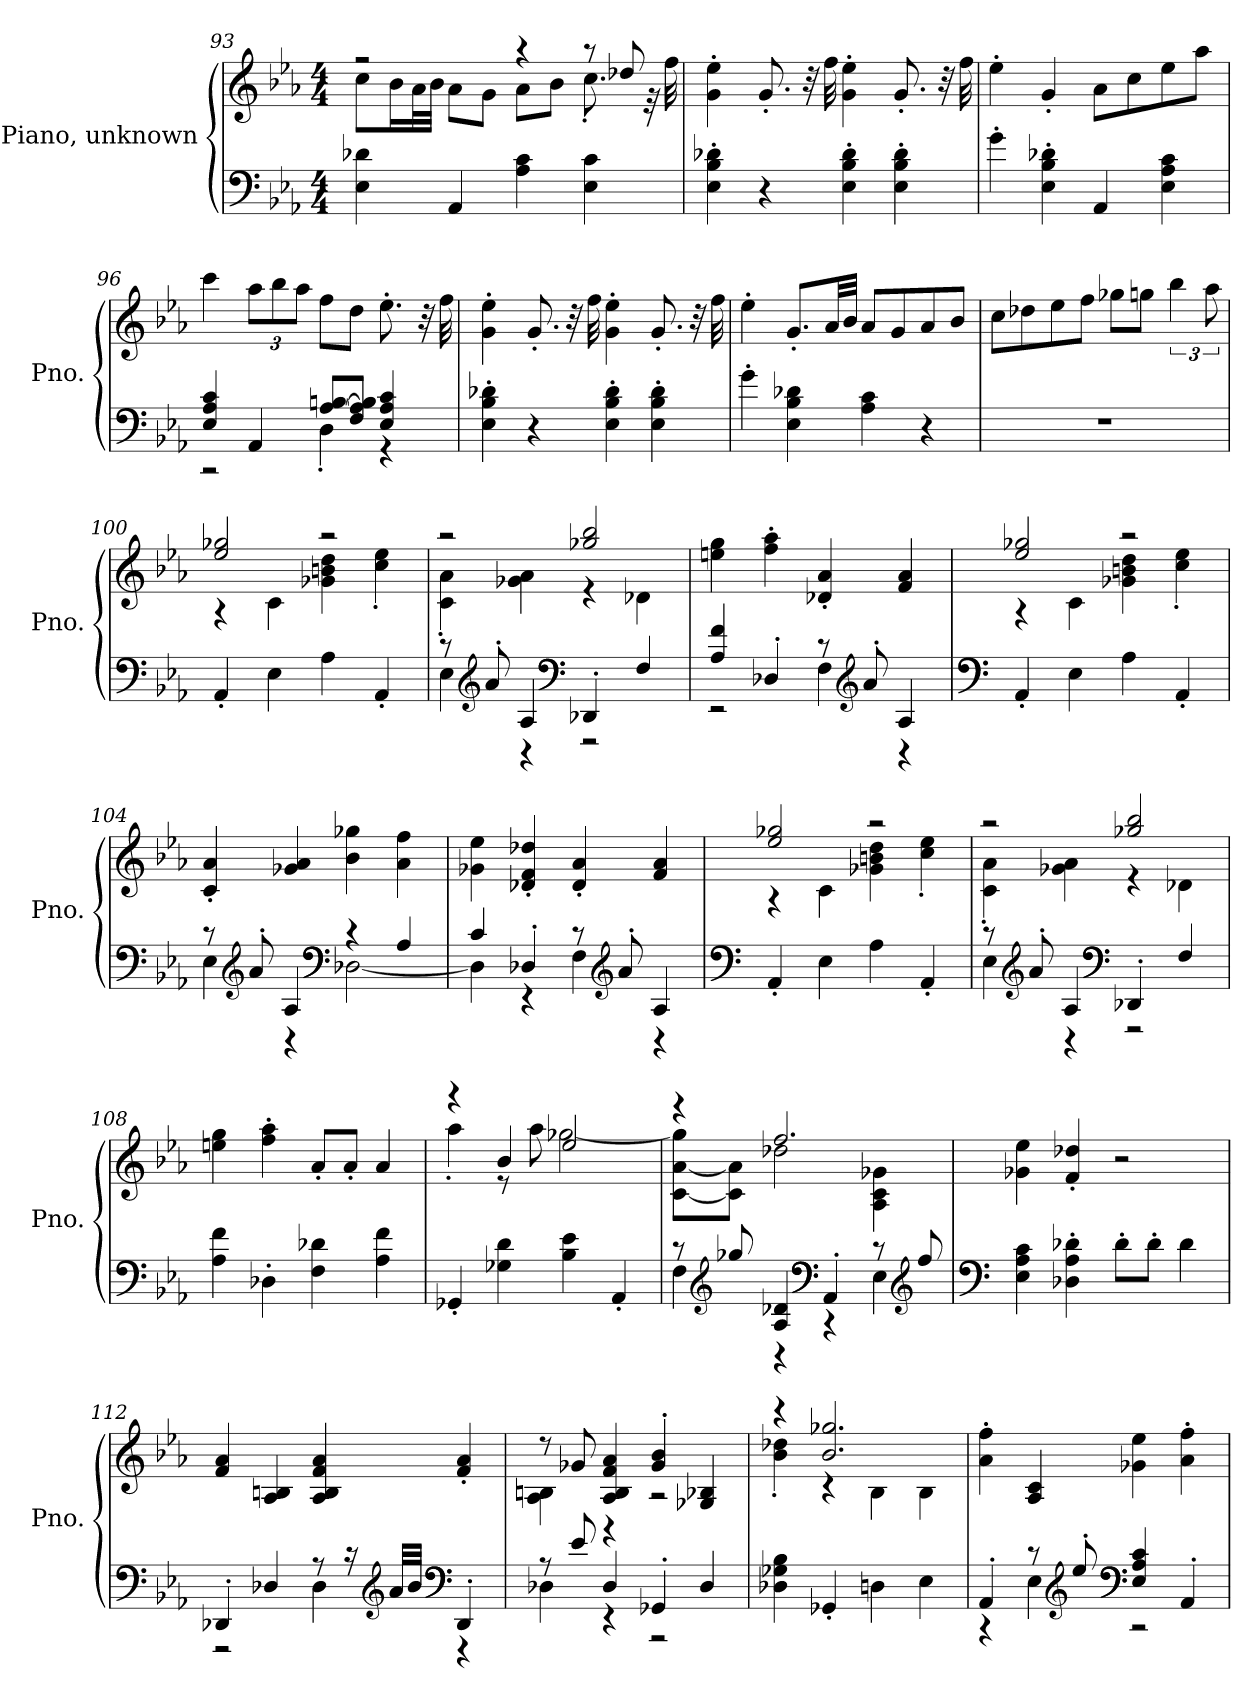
**kern	**kern
*part1	*part1
*staff2	*staff1
*I"Piano, unknown	*
*I'Pno.	*
!!LO:LB:g=z
*clefF4	*clefG2
*k[b-e-a-]	*k[b-e-a-]
*M4/4	*M4/4
=93	=93
*	*^
4E-\ 4d-X\	2r	8cc\L
.	.	16b-\L
.	.	32a-\L
.	.	32b-\JJJ
4AA-/	.	8a-\L
.	.	8g\J
4A-\ 4c\	4r	8a-\L
.	.	8b-\J
4E-\ 4c\	8r	8.cc'\
.	8dd-X/	.
.	.	32r
.	.	32ff\
*	*v	*v
=94	=94
4E-\' 4B-\' 4d-X\'	4g\' 4ee-\'
4r	8.g'/
.	32r
.	32ff\
4E-\' 4B-\' 4d-\'	4g\' 4ee-\'
4E-\' 4B-\' 4d-\'	8.g'/
.	32r
.	32ff\
=95	=95
4g'\	4ee-'\
4E-\' 4B-\' 4d-X\'	4g'/
4AA-/	8a-\L
.	8cc\
4E-\ 4A-\ 4c\	8ee-\
.	8aa-\J
!!LO:LB:g=z
=96	=96
*^	*
4E-/ 4A-/ 4c/	2r	4ccc\
*	*	*Xbrackettup
4AA-/	.	12aa-\L
.	.	12bb-\
.	.	12aa-\J
[8A-/ [8Bn/L	4D'\	8ff\L
8F/ 8A-/] 8B/]J	.	8dd\J
4E-/ 4A-/ 4c/	4r	8.ee-'\
.	.	32r
.	.	32ff\
*v	*v	*
=97	=97
4E-\' 4B-\' 4d-X\'	4g\' 4ee-\'
4r	8.g'/
.	32r
.	32ff\
4E-\' 4B-\' 4d-\'	4g\' 4ee-\'
4E-\' 4B-\' 4d-\'	8.g'/
.	32r
.	32ff\
=98	=98
4g'\	4ee-'\
4E-\ 4B-\ 4d-X\	8.g'/L
.	32a-/LL
.	32b-/JJJ
4A-\ 4c\	8a-/L
.	8g/
4r	8a-/
.	8b-/J
=99	=99
1r	8cc\L
.	8dd-X\
.	8ee-\
.	8ff\J
.	8gg-X\L
.	8ggn\J
*	*brackettup
.	6bb-\
.	12aa-\
!!LO:PB:g=z
=100	=100
*	*^
4AA-'/	2ee-/ 2gg-X/	4r
4E-\	.	4c\
4A-\	2r	4g-X\ 4bn\ 4dd\
4AA-'/	.	4cc\' 4ee-\'
=101	=101	=101
*^	*	*
8r	4E-\	2r	4c\' 4a-\'
*clefG2	*	*	*
8a-'/	.	.	.
4A-/	4r	.	4g-X\ 4a-\
*clefF4	*	*	*
4DD-X'/	2r	2gg-X/ 2bb-/	4r
4F/	.	.	4d-X\
*	*	*v	*v
=102	=102	=102
4A-/ 4f/	2r	4een\ 4gg\
4D-X'/	.	4ff\' 4aa-\'
8r	4F\	4d-X/' 4a-/'
*clefG2	*	*
8a-'/	.	.
4A-/	4r	4f/ 4a-/
*v	*v	*
=103	=103
*clefF4	*
*	*^
4AA-'/	2ee-/ 2gg-X/	4r
4E-\	.	4c\
4A-\	2r	4g-X\ 4bn\ 4dd\
4AA-'/	.	4cc\' 4ee-\'
*	*v	*v
!!LO:LB:g=z
=104	=104
*^	*
8r	4E-\	4c/' 4a-/'
*clefG2	*	*
8a-'/	.	.
4A-/	4r	4g-X/ 4a-/
*clefF4	*	*
4r	[2D-X\	4b-\ 4gg-X\
4A-/	.	4a-\ 4ff\
=105	=105	=105
4c/	4D-\]	4g-X\ 4ee-\
4D-X'/	4r	4d-X/' 4f/' 4dd-X/'
8r	4F\	4d-/' 4a-/'
*clefG2	*	*
8a-'/	.	.
4A-/	4r	4f/ 4a-/
*v	*v	*
=106	=106
*clefF4	*
*	*^
4AA-'/	2ee-/ 2gg-X/	4r
4E-\	.	4c\
4A-\	2r	4g-X\ 4bn\ 4dd\
4AA-'/	.	4cc\' 4ee-\'
=107	=107	=107
*^	*	*
8r	4E-\	2r	4c\' 4a-\'
*clefG2	*	*	*
8a-'/	.	.	.
4A-/	4r	.	4g-X\ 4a-\
*clefF4	*	*	*
4DD-X'/	2r	2gg-X/ 2bb-/	4r
4F/	.	.	4d-X\
*v	*v	*	*
*	*v	*v
!!LO:LB:g=z
=108	=108
4A-\ 4f\	4een\ 4gg\
4D-X'\	4ff\' 4aa-\'
4F\ 4d-X\	8a-'/L
.	8a-'/J
4A-\ 4f\	4a-/
=109	=109
*	*^
4GG-X'/	4r	4aa-'\
4G-X\ 4d\	4b-/	8r
.	.	8aa-\
4B-\ 4e-\	2ee-/	[2gg-X\
4AA-'/	.	.
=110	=110	=110
*^	*	*
8r	4F\	4r	[8c\ [8a-\ 8gg-\]L
*clefG2	*	*	*
8gg-X/	.	.	8c\] 8a-\]J
4A-/ 4d-X/	4r	2.ff/	2dd-X\
*clefF4	*	*	*
4AA-'/	4r	.	.
8r	4E-\	.	4A-\ 4c\ 4g-X\
*clefG2	*	*	*
8ff/	.	.	.
*v	*v	*	*
*	*v	*v
=111	=111
*clefF4	*
4E-\ 4A-\ 4c\	4g-X\ 4ee-\
4D-X\' 4A-\' 4d-X\'	4f/' 4dd-X/'
8d-'\L	2r
8d-'\J	.
4d-\	.
!!LO:LB:g=z
=112	=112
*^	*
4DD-X'/	2r	4f/ 4a-/
4D-X/	.	4A-/ 4Bn/
8r	4D-\	4A-/ 4B/ 4f/ 4a-/
16r	.	.
*clefG2	*	*
32a-/LLL	.	.
32b-/JJJ	.	.
*clefF4	*	*
4DD-'/	4r	4f/' 4a-/'
=113	=113	=113
*	*	*^
8r	4D-X\	8r	4A-\ 4Bn\
8e-/	.	8g-X/	.
4D-/	4r	4A-/ 4B/ 4f/ 4a-/	4r
4GG-X'/	2r	4g-/' 4b-/'	2r
4D-/	.	4G-X/ 4B-X/	.
*v	*v	*	*
=114	=114	=114
4D-X\ 4G-X\ 4B-\	4r	4b-\' 4dd-X\'
4GG-X'/	2.b-/ 2.gg-X/	4r
4Dn\	.	4B-\
4E-\	.	4B-\
*	*v	*v
=115	=115
*^	*
4AA-'/	4r	4a-\' 4ff\'
8r	4E-\	4A-/ 4c/
*clefG2	*	*
8ee-'/	.	.
*clefF4	*	*
4E-/ 4A-/ 4c/	2r	4g-X\ 4ee-\
4AA-'/	.	4a-\' 4ff\'
*v	*v	*
=	=
*-	*-
